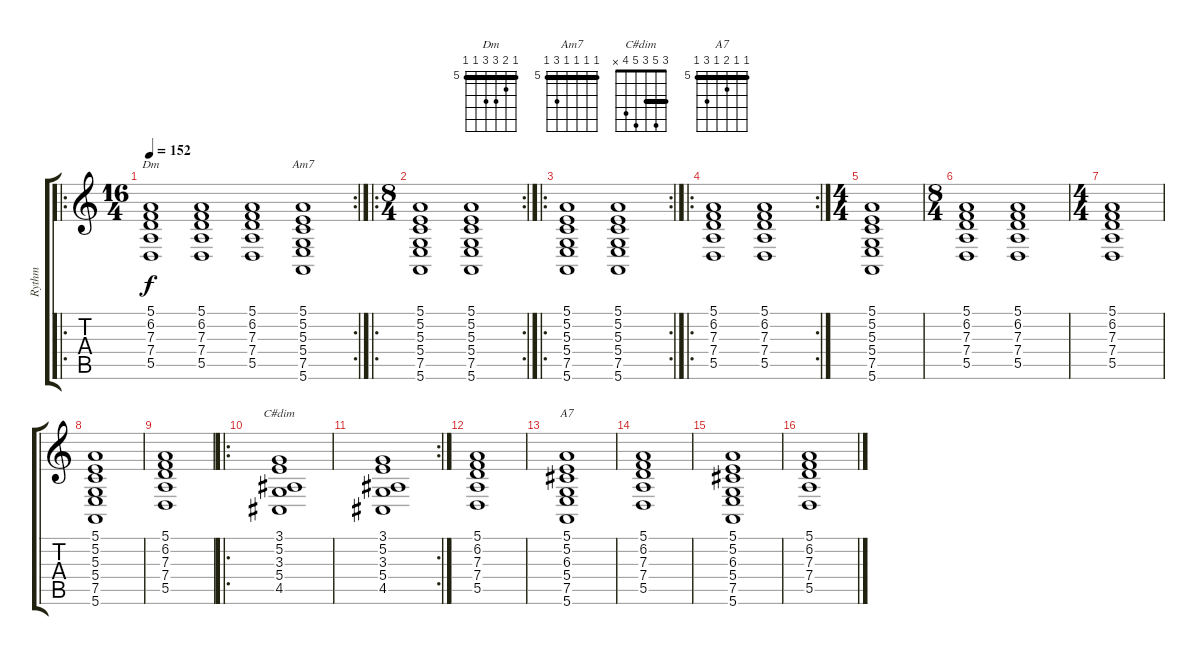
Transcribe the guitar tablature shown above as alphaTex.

\track ("Rythm" "Rythm") {instrument rockorgan}
\staff {score tabs}
\tuning (E4 B3 G3 D3 A2 E2) {hide}
\chord ("Dm" 5 6 7 7 5 5) {firstfret 5 barre 5}
\chord ("Am7" 5 5 5 5 7 5) {firstfret 5 barre 5}
\chord ("C#dim" 3 5 3 5 4 x) {barre 3}
\chord ("A7" 5 5 6 5 7 5) {firstfret 5 barre 5}
\ro
\rc 2
\ts (16 4)
\tempo 152
\clef g2
\ks c
(5.1 6.2 7.3 7.4 5.5).1{ch "Dm" dy f instrument rockorgan} (5.1 6.2 7.3 7.4 5.5).1 (5.1 6.2 7.3 7.4 5.5).1 (5.1 5.2 5.3 5.4 7.5 5.6).1{ch "Am7"} |
\ro
\rc 2
\ts (8 4)
(5.1 5.2 5.3 5.4 7.5 5.6).1 (5.1 5.2 5.3 5.4 7.5 5.6).1 |
\ro
\rc 2
(5.1 5.2 5.3 5.4 7.5 5.6).1 (5.1 5.2 5.3 5.4 7.5 5.6).1 |
\ro
\rc 2
(5.1 6.2 7.3 7.4 5.5).1 (5.1 6.2 7.3 7.4 5.5).1 |
\ts (4 4)
(5.1 5.2 5.3 5.4 7.5 5.6).1 |
\ts (8 4)
(5.1 6.2 7.3 7.4 5.5).1 (5.1 6.2 7.3 7.4 5.5).1 |
\ts (4 4)
(5.1 6.2 7.3 7.4 5.5).1 |
(5.1 5.2 5.3 5.4 7.5 5.6).1 |
(5.1 6.2 7.3 7.4 5.5).1 |
\ro
(3.1 5.2 3.3 5.4 4.5).1{ch "C#dim"} |
\rc 2
(3.1 5.2 3.3 5.4 4.5).1 |
(5.1 6.2 7.3 7.4 5.5).1 |
(5.1 5.2 6.3 5.4 7.5 5.6).1{ch "A7"} |
(5.1 6.2 7.3 7.4 5.5).1 |
(5.1 5.2 6.3 5.4 7.5 5.6).1 |
(5.1 6.2 7.3 7.4 5.5).1
